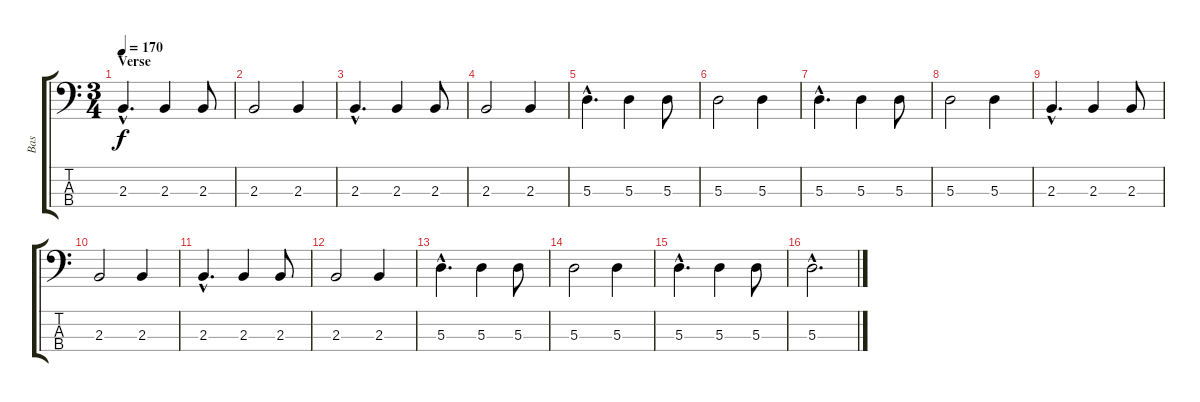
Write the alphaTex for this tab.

\track ("Bas" "Bas") {instrument electricbassfinger}
\staff {score tabs}
\tuning (G2 D2 A1 D1) {hide}
\ts (3 4)
\section ("" "Verse")
\tempo 170
\clef f4
\ks c
2.3{hac}.4{d dy f} 2.3.4 2.3.8 |
2.3.2 2.3.4 |
2.3{hac}.4{d} 2.3.4 2.3.8 |
2.3.2 2.3.4 |
5.3{hac}.4{d} 5.3.4 5.3.8 |
5.3.2 5.3.4 |
5.3{hac}.4{d} 5.3.4 5.3.8 |
5.3.2 5.3.4 |
2.3{hac}.4{d} 2.3.4 2.3.8 |
2.3.2 2.3.4 |
2.3{hac}.4{d} 2.3.4 2.3.8 |
2.3.2 2.3.4 |
5.3{hac}.4{d} 5.3.4 5.3.8 |
5.3.2 5.3.4 |
5.3{hac}.4{d} 5.3.4 5.3.8 |
5.3{hac}.2{d}
